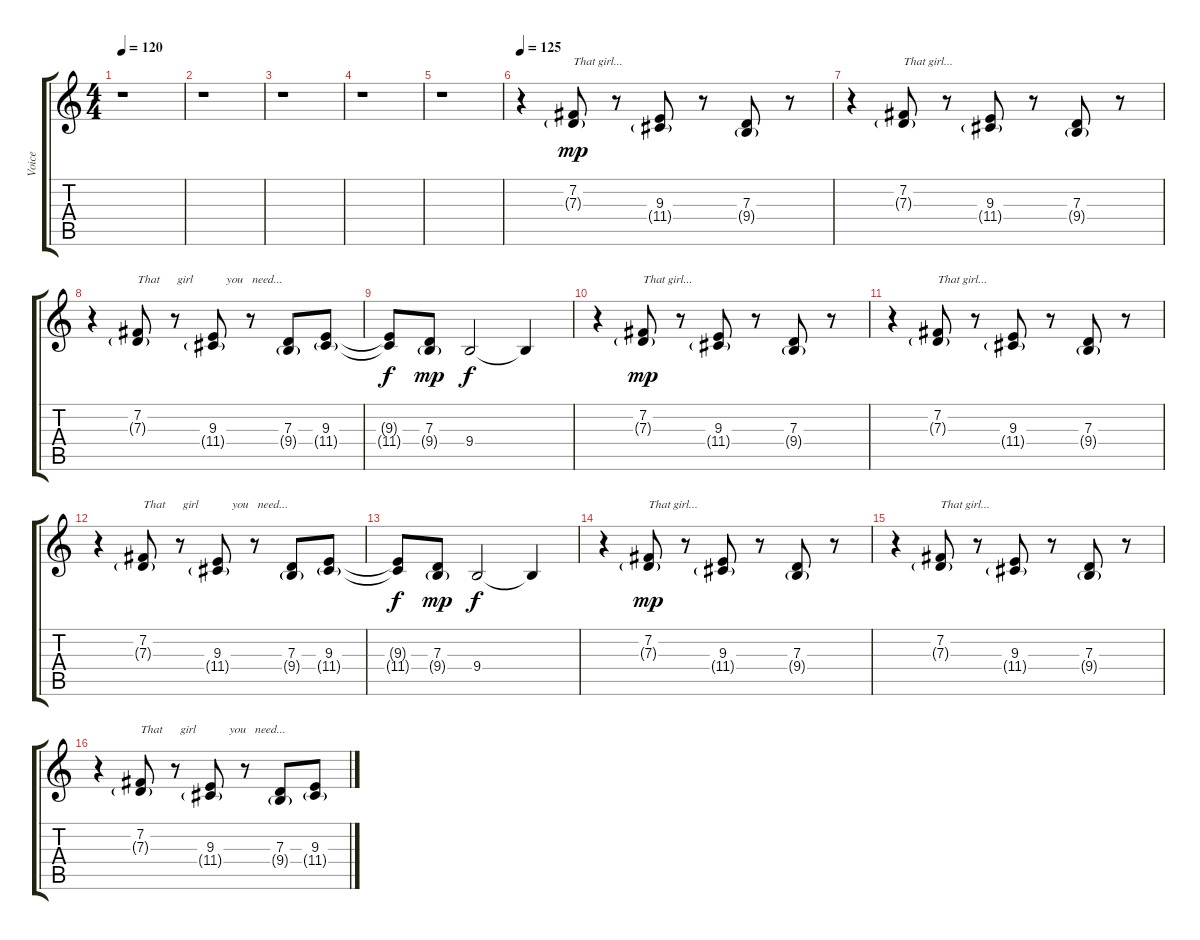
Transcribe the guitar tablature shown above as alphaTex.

\track ("Voice" "Voice") {instrument cello}
\staff {score tabs}
\tuning (E4 B3 G3 D3 A2 E2) {hide}
\ts (4 4)
\tempo 120
\clef g2
\ks c
r.1{dy mp} |
r.1 |
r.1 |
r.1 |
r.1 |
\tempo 125
r.4 (7.2 7.3{g}).8{txt "That girl..."} r.8 (9.3 11.4{g}).8 r.8 (7.3 9.4{g}).8 r.8 |
r.4 (7.2 7.3{g}).8{txt "That girl..."} r.8 (9.3 11.4{g}).8 r.8 (7.3 9.4{g}).8 r.8 |
r.4 (7.2 7.3{g}).8{txt "That      girl           you   need..."} r.8 (9.3 11.4{g}).8 r.8 (7.3 9.4{g}).8 (9.3 11.4{g}).8 |
(9.3{t} 11.4{t}).8{dy f} (7.3 9.4{g}).8{dy mp} 9.4.2{dy f} 9.4{t}.4 |
r.4 (7.2 7.3{g}).8{txt "That girl..." dy mp} r.8 (9.3 11.4{g}).8 r.8 (7.3 9.4{g}).8 r.8 |
r.4 (7.2 7.3{g}).8{txt "That girl..."} r.8 (9.3 11.4{g}).8 r.8 (7.3 9.4{g}).8 r.8 |
r.4 (7.2 7.3{g}).8{txt "That      girl           you   need..."} r.8 (9.3 11.4{g}).8 r.8 (7.3 9.4{g}).8 (9.3 11.4{g}).8 |
(9.3{t} 11.4{t}).8{dy f} (7.3 9.4{g}).8{dy mp} 9.4.2{dy f} 9.4{t}.4 |
r.4 (7.2 7.3{g}).8{txt "That girl..." dy mp} r.8 (9.3 11.4{g}).8 r.8 (7.3 9.4{g}).8 r.8 |
r.4 (7.2 7.3{g}).8{txt "That girl..."} r.8 (9.3 11.4{g}).8 r.8 (7.3 9.4{g}).8 r.8 |
r.4 (7.2 7.3{g}).8{txt "That      girl           you   need..."} r.8 (9.3 11.4{g}).8 r.8 (7.3 9.4{g}).8 (9.3 11.4{g}).8
